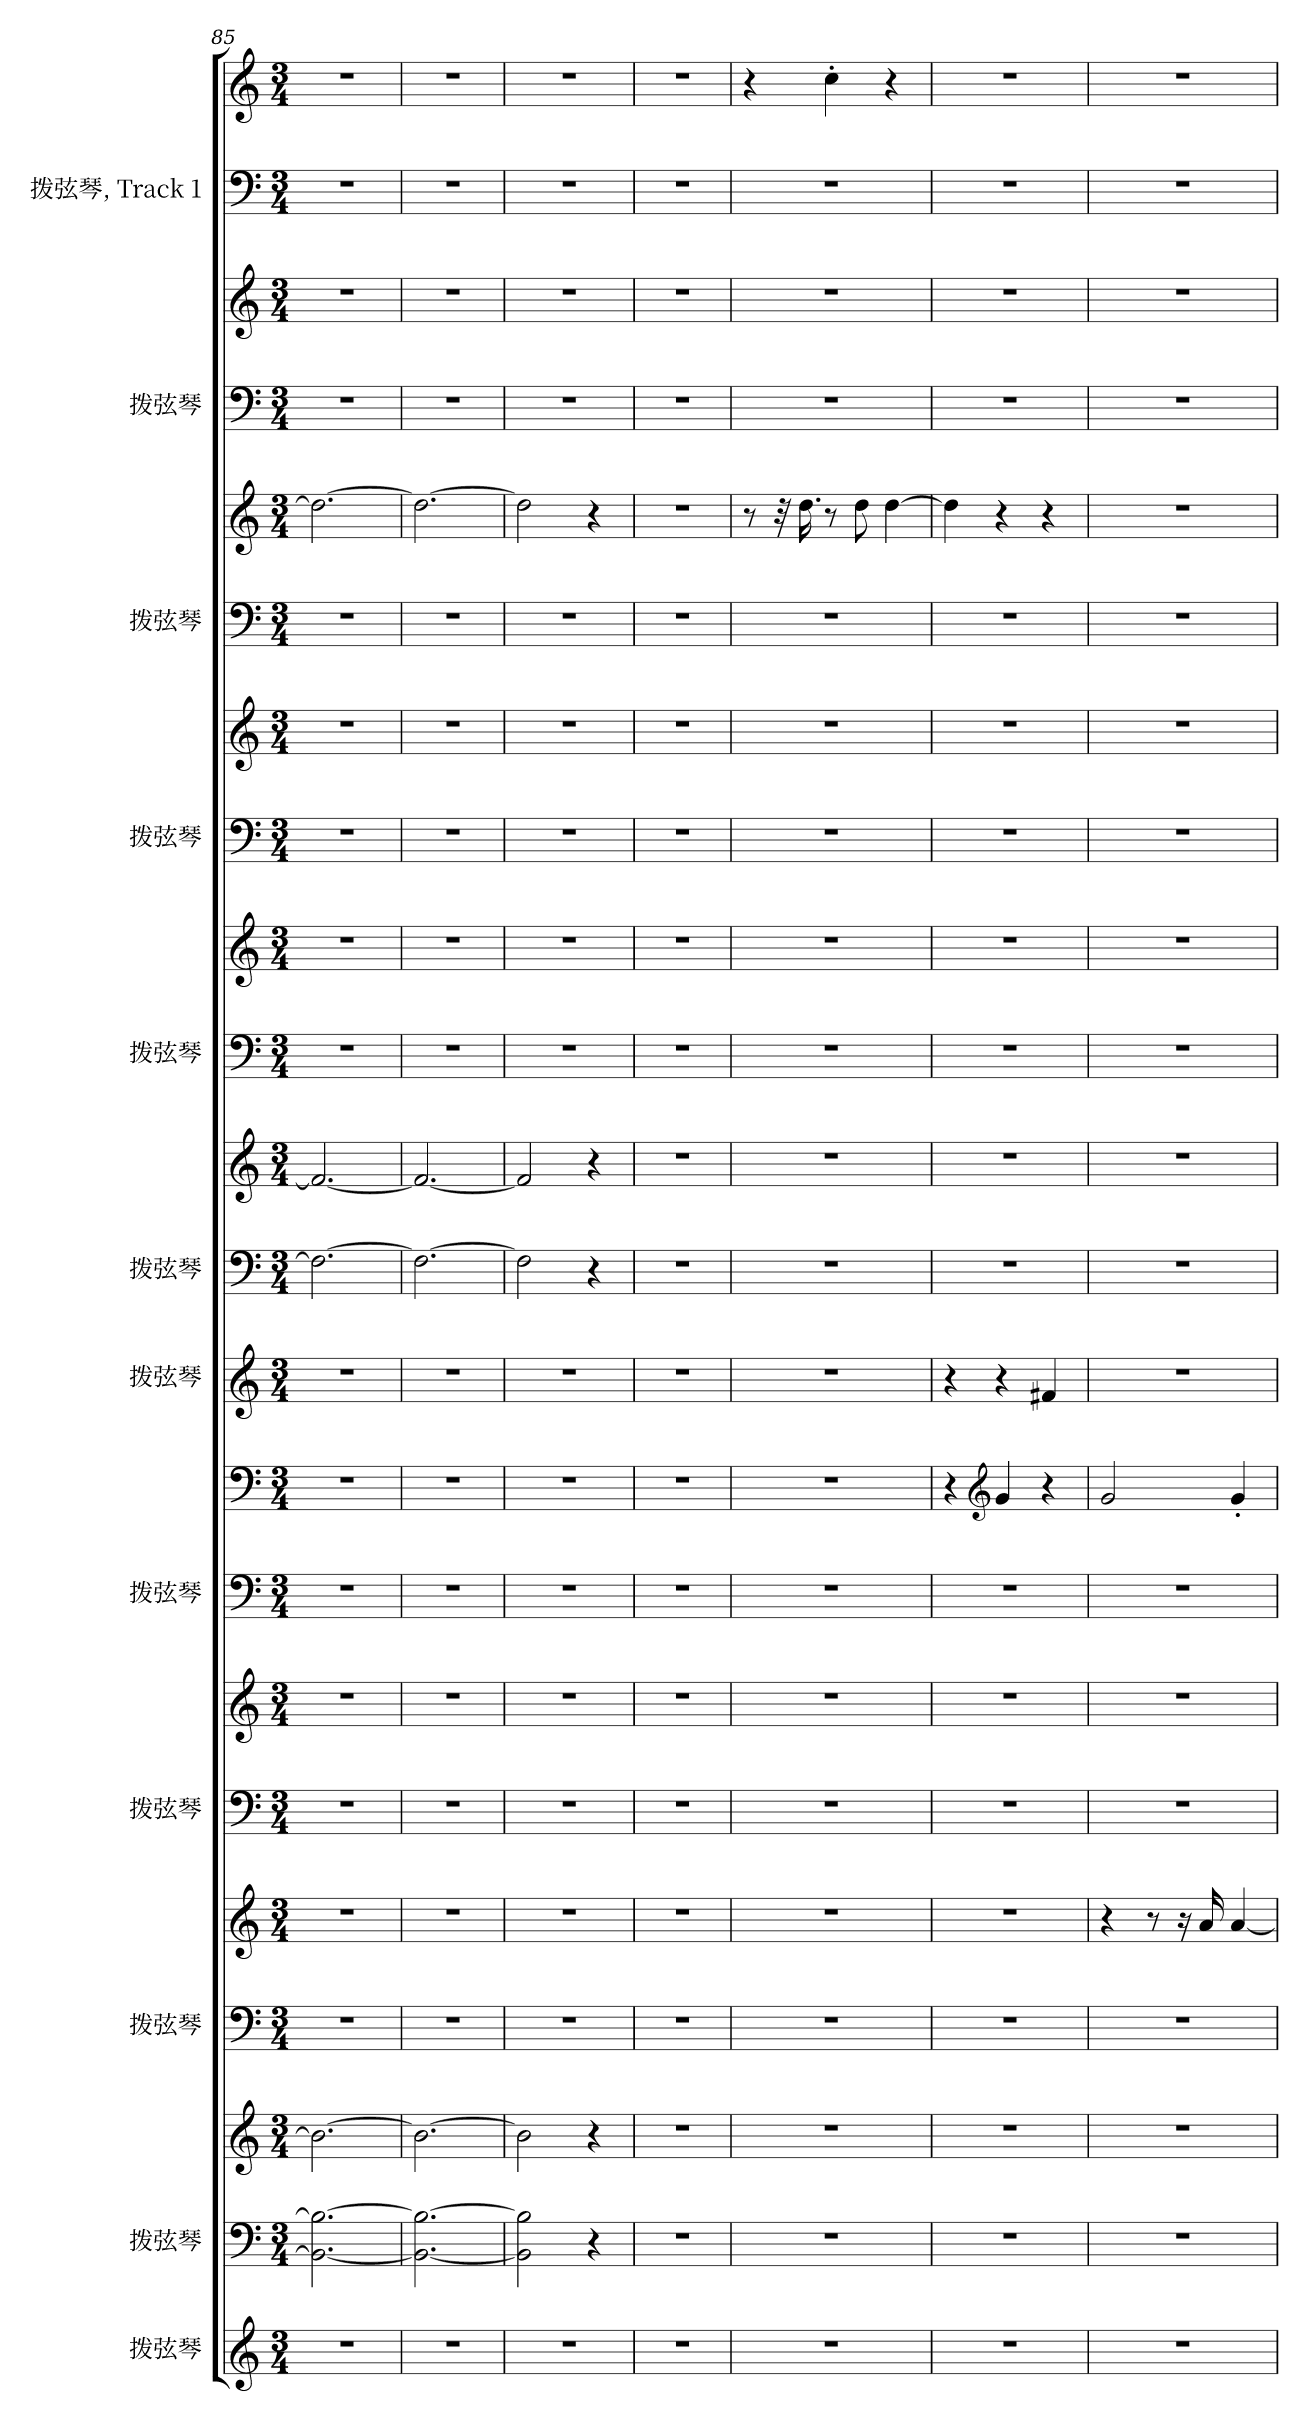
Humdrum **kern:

**kern	**kern	**kern	**kern	**kern	**kern	**kern	**kern	**kern	**kern	**kern	**kern	**kern	**kern	**kern	**kern	**kern	**kern	**kern	**kern	**kern	**kern
*part12	*part11	*part11	*part10	*part10	*part9	*part9	*part8	*part8	*part7	*part6	*part6	*part5	*part5	*part4	*part4	*part3	*part3	*part2	*part2	*part1	*part1
*staff22	*staff21	*staff20	*staff19	*staff18	*staff17	*staff16	*staff15	*staff14	*staff13	*staff12	*staff11	*staff10	*staff9	*staff8	*staff7	*staff6	*staff5	*staff4	*staff3	*staff2	*staff1
*I"拨弦琴	*I"拨弦琴	*	*I"拨弦琴	*	*I"拨弦琴	*	*I"拨弦琴	*	*I"拨弦琴	*I"拨弦琴	*	*I"拨弦琴	*	*I"拨弦琴	*	*I"拨弦琴	*	*I"拨弦琴	*	*I"拨弦琴, Track 1	*
*clefG2	*clefF4	*clefG2	*clefF4	*clefG2	*clefF4	*clefG2	*clefF4	*clefF4	*clefG2	*clefF4	*clefG2	*clefF4	*clefG2	*clefF4	*clefG2	*clefF4	*clefG2	*clefF4	*clefG2	*clefF4	*clefG2
*k[]	*k[]	*k[]	*k[]	*k[]	*k[]	*k[]	*k[]	*k[]	*k[]	*k[]	*k[]	*k[]	*k[]	*k[]	*k[]	*k[]	*k[]	*k[]	*k[]	*k[]	*k[]
*M3/4	*M3/4	*M3/4	*M3/4	*M3/4	*M3/4	*M3/4	*M3/4	*M3/4	*M3/4	*M3/4	*M3/4	*M3/4	*M3/4	*M3/4	*M3/4	*M3/4	*M3/4	*M3/4	*M3/4	*M3/4	*M3/4
=85	=85	=85	=85	=85	=85	=85	=85	=85	=85	=85	=85	=85	=85	=85	=85	=85	=85	=85	=85	=85	=85
2.r	2.BB-\_ 2.B-\_	2.b-\_	2.r	2.r	2.r	2.r	2.r	2.r	2.r	2.F\_	2.f/_	2.r	2.r	2.r	2.r	2.r	2.dd\_	2.r	2.r	2.r	2.r
=86	=86	=86	=86	=86	=86	=86	=86	=86	=86	=86	=86	=86	=86	=86	=86	=86	=86	=86	=86	=86	=86
2.r	2.BB-\_ 2.B-\_	2.b-\_	2.r	2.r	2.r	2.r	2.r	2.r	2.r	2.F\_	2.f/_	2.r	2.r	2.r	2.r	2.r	2.dd\_	2.r	2.r	2.r	2.r
=87	=87	=87	=87	=87	=87	=87	=87	=87	=87	=87	=87	=87	=87	=87	=87	=87	=87	=87	=87	=87	=87
2.r	2BB-\] 2B-\]	2b-\]	2.r	2.r	2.r	2.r	2.r	2.r	2.r	2F\]	2f/]	2.r	2.r	2.r	2.r	2.r	2dd\]	2.r	2.r	2.r	2.r
.	4r	4r	.	.	.	.	.	.	.	4r	4r	.	.	.	.	.	4r	.	.	.	.
=88	=88	=88	=88	=88	=88	=88	=88	=88	=88	=88	=88	=88	=88	=88	=88	=88	=88	=88	=88	=88	=88
2.r	2.r	2.r	2.r	2.r	2.r	2.r	2.r	2.r	2.r	2.r	2.r	2.r	2.r	2.r	2.r	2.r	2.r	2.r	2.r	2.r	2.r
=89	=89	=89	=89	=89	=89	=89	=89	=89	=89	=89	=89	=89	=89	=89	=89	=89	=89	=89	=89	=89	=89
2.r	2.r	2.r	2.r	2.r	2.r	2.r	2.r	2.r	2.r	2.r	2.r	2.r	2.r	2.r	2.r	2.r	8r	2.r	2.r	2.r	4r
.	.	.	.	.	.	.	.	.	.	.	.	.	.	.	.	.	32r	.	.	.	.
.	.	.	.	.	.	.	.	.	.	.	.	.	.	.	.	.	16.dd\	.	.	.	.
.	.	.	.	.	.	.	.	.	.	.	.	.	.	.	.	.	8r	.	.	.	4cc'\
.	.	.	.	.	.	.	.	.	.	.	.	.	.	.	.	.	8dd\	.	.	.	.
.	.	.	.	.	.	.	.	.	.	.	.	.	.	.	.	.	[4dd\	.	.	.	4r
=90	=90	=90	=90	=90	=90	=90	=90	=90	=90	=90	=90	=90	=90	=90	=90	=90	=90	=90	=90	=90	=90
2.r	2.r	2.r	2.r	2.r	2.r	2.r	2.r	4r	4r	2.r	2.r	2.r	2.r	2.r	2.r	2.r	4dd\]	2.r	2.r	2.r	2.r
*	*	*	*	*	*	*	*	*clefG2	*	*	*	*	*	*	*	*	*	*	*	*	*
.	.	.	.	.	.	.	.	4g/	4r	.	.	.	.	.	.	.	4r	.	.	.	.
.	.	.	.	.	.	.	.	4r	4f#X/	.	.	.	.	.	.	.	4r	.	.	.	.
=91	=91	=91	=91	=91	=91	=91	=91	=91	=91	=91	=91	=91	=91	=91	=91	=91	=91	=91	=91	=91	=91
2.r	2.r	2.r	2.r	4r	2.r	2.r	2.r	2g/	2.r	2.r	2.r	2.r	2.r	2.r	2.r	2.r	2.r	2.r	2.r	2.r	2.r
.	.	.	.	8r	.	.	.	.	.	.	.	.	.	.	.	.	.	.	.	.	.
.	.	.	.	16r	.	.	.	.	.	.	.	.	.	.	.	.	.	.	.	.	.
.	.	.	.	16a/	.	.	.	.	.	.	.	.	.	.	.	.	.	.	.	.	.
.	.	.	.	[4a/	.	.	.	4g'/	.	.	.	.	.	.	.	.	.	.	.	.	.
=	=	=	=	=	=	=	=	=	=	=	=	=	=	=	=	=	=	=	=	=	=
*-	*-	*-	*-	*-	*-	*-	*-	*-	*-	*-	*-	*-	*-	*-	*-	*-	*-	*-	*-	*-	*-
